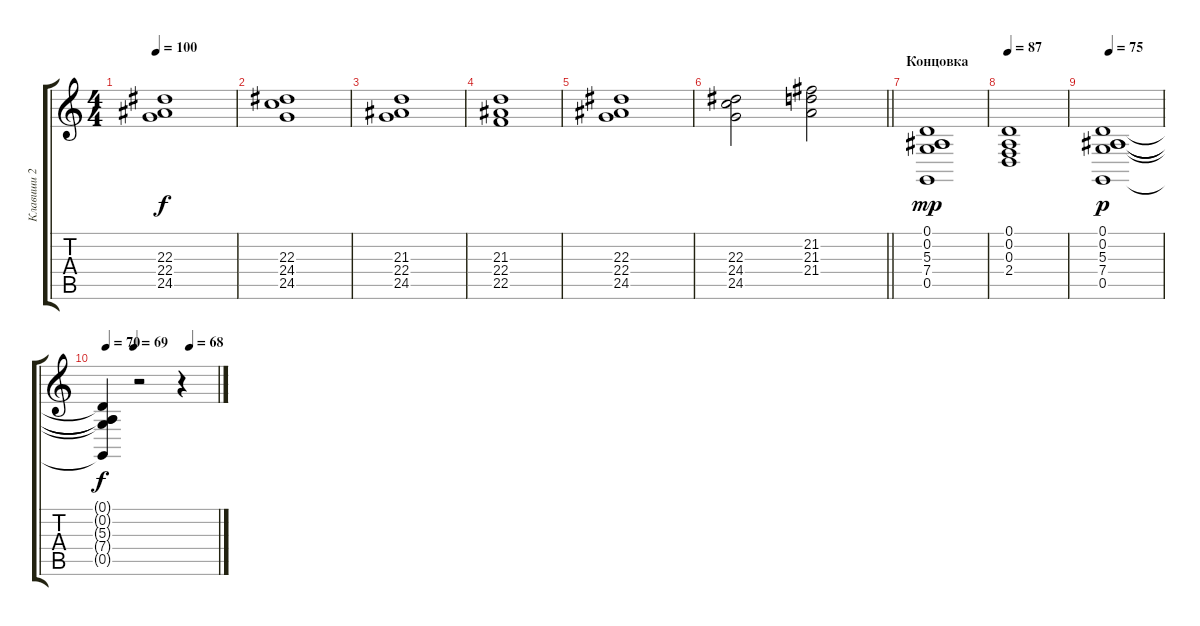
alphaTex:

\track ("Клавиши 2" "Клавиши 2") {instrument choiraahs}
\staff {score tabs}
\tuning (D4 A3 F3 C3 G2 D2) {hide}
\ts (4 4)
\tempo 100
\clef g2
\ks c
(22.3 22.4 24.5).1{dy f} |
(22.3 24.4 24.5).1 |
(21.3 22.4 24.5).1 |
(21.3 22.4 22.5).1 |
(22.3 22.4 24.5).1 |
\barLineRight lightlight
(22.3 24.4 24.5).2 (21.2 21.3 21.4).2 |
\section ("" "Концовка")
(0.1 0.2 5.3 7.4 0.5).1{dy mp} |
\tempo 87
(0.1 0.2 0.3 2.4).1 |
\tempo 75
(0.1 0.2 5.3 7.4 0.5).1{dy p} |
\tempo 70
\tempo (69 0.25)
\tempo (68 0.75)
(0.1{t} 0.2{t} 5.3{t} 7.4{t} 0.5{t}).4{dy f} r.2 r.4
